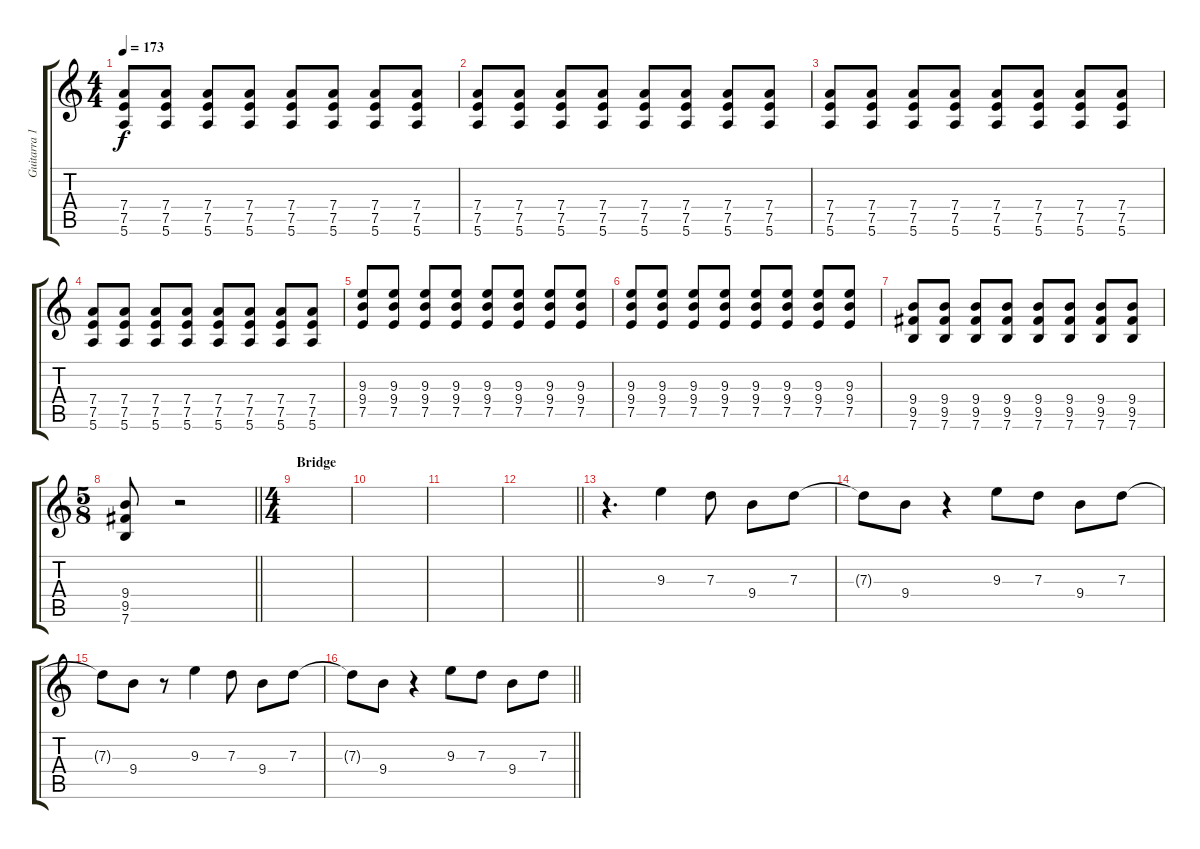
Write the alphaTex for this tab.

\track ("Guitarra 1 - Mathias" "Guitarra 1") {instrument overdrivenguitar}
\staff {score tabs}
\tuning (E4 B3 G3 D3 A2 E2) {hide}
\ts (4 4)
\tempo 173
\clef g2
\ks c
(7.4 7.5 5.6).8{dy f} (7.4 7.5 5.6).8 (7.4 7.5 5.6).8 (7.4 7.5 5.6).8 (7.4 7.5 5.6).8 (7.4 7.5 5.6).8 (7.4 7.5 5.6).8 (7.4 7.5 5.6).8 |
(7.4 7.5 5.6).8 (7.4 7.5 5.6).8 (7.4 7.5 5.6).8 (7.4 7.5 5.6).8 (7.4 7.5 5.6).8 (7.4 7.5 5.6).8 (7.4 7.5 5.6).8 (7.4 7.5 5.6).8 |
(7.4 7.5 5.6).8 (7.4 7.5 5.6).8 (7.4 7.5 5.6).8 (7.4 7.5 5.6).8 (7.4 7.5 5.6).8 (7.4 7.5 5.6).8 (7.4 7.5 5.6).8 (7.4 7.5 5.6).8 |
(7.4 7.5 5.6).8 (7.4 7.5 5.6).8 (7.4 7.5 5.6).8 (7.4 7.5 5.6).8 (7.4 7.5 5.6).8 (7.4 7.5 5.6).8 (7.4 7.5 5.6).8 (7.4 7.5 5.6).8 |
(9.3 9.4 7.5).8 (9.3 9.4 7.5).8 (9.3 9.4 7.5).8 (9.3 9.4 7.5).8 (9.3 9.4 7.5).8 (9.3 9.4 7.5).8 (9.3 9.4 7.5).8 (9.3 9.4 7.5).8 |
(9.3 9.4 7.5).8 (9.3 9.4 7.5).8 (9.3 9.4 7.5).8 (9.3 9.4 7.5).8 (9.3 9.4 7.5).8 (9.3 9.4 7.5).8 (9.3 9.4 7.5).8 (9.3 9.4 7.5).8 |
(9.4 9.5 7.6).8 (9.4 9.5 7.6).8 (9.4 9.5 7.6).8 (9.4 9.5 7.6).8 (9.4 9.5 7.6).8 (9.4 9.5 7.6).8 (9.4 9.5 7.6).8 (9.4 9.5 7.6).8 |
\ts (5 8)
\barLineRight lightlight
(9.4 9.5 7.6).8 r.2 |
\ts (4 4)
\section ("" "Bridge")
|
|
|
\barLineRight lightlight
|
r.4{d} 9.3.4 7.3.8 9.4.8 7.3.8 |
7.3{t}.8 9.4.8 r.4 9.3.8 7.3.8 9.4.8 7.3.8 |
7.3{t}.8 9.4.8 r.8 9.3.4 7.3.8 9.4.8 7.3.8 |
\barLineRight lightlight
7.3{t}.8 9.4.8 r.4 9.3.8 7.3.8 9.4.8 7.3.8
